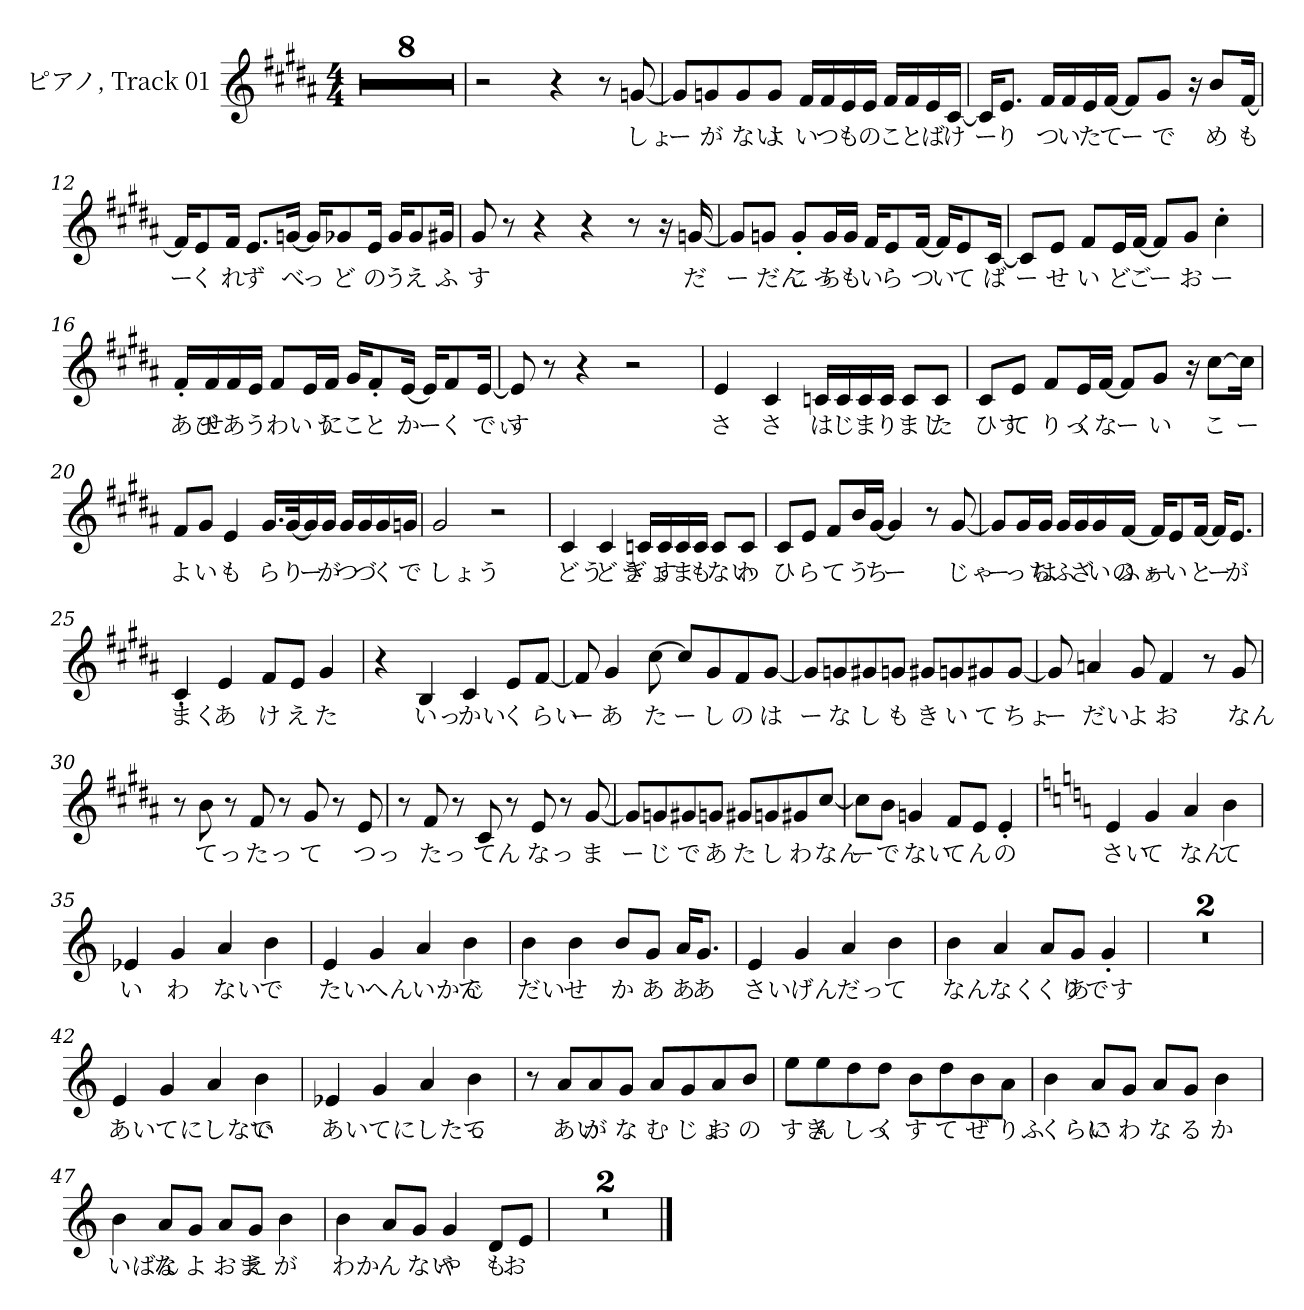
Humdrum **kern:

**kern	**text
*part1	*part1
*staff1	*staff1
*I"ピアノ, Track 01	*
*clefG2	*
*k[f#c#g#d#a#]	*
*M4/4	*
*MM126	*
=1	=1
1r	.
=2	=2
1r	.
=3	=3
1r	.
=4	=4
1r	.
!!LO:LB:g=z
=5	=5
1r	.
=6	=6
1r	.
=7	=7
1r	.
=8	=8
1r	.
!!LO:LB:g=z
=9	=9
2r	.
4r	.
8r	.
!	!LO:LY:b
[8gn/	しょ
=10	=10
!	!LO:LY:b
8g/L]	ー
!	!LO:LY:b
8gn/	が
!	!LO:LY:b
8g/	ない
!	!LO:LY:b
8g/J	よ
!	!LO:LY:b
16f#/LL	い
!	!LO:LY:b
16f#/	つ
!	!LO:LY:b
16e/	も
!	!LO:LY:b
16e/JJ	の
!	!LO:LY:b
16f#/LL	こ
!	!LO:LY:b
16f#/	と
!	!LO:LY:b
16e/	ば
!	!LO:LY:b
[16c#/JJ	け
!!LO:LB:g=z
=11	=11
!	!LO:LY:b
16c#/KL]	ー
!	!LO:LY:b
8.e/J	り
!	!LO:LY:b
16f#/LL	つ
!	!LO:LY:b
16f#/	い
!	!LO:LY:b
16e/	た
!	!LO:LY:b
[16f#/JJ	て
!	!LO:LY:b
8f#/L]	ー
!	!LO:LY:b
8g#/J	で
16r	.
!	!LO:LY:b
8b/L	め
!	!LO:LY:b
[16f#/Jk	も
=12	=12
!	!LO:LY:b
16f#/KL]	ー
!	!LO:LY:b
8e/	く
!	!LO:LY:b
16f#/Jk	れ
!	!LO:LY:b
8.e/L	ず
!	!LO:LY:b
[16gn/Jk	べ
!	!LO:LY:b
16g/KL]	っ
!	!LO:LY:b
8g-X/	ど
!	!LO:LY:b
16e/Jk	の
!	!LO:LY:b
16g-/KL	う
!	!LO:LY:b
8g-/	え
!	!LO:LY:b
16g#X/Jk	ふ
!!LO:LB:g=z
=13	=13
!	!LO:LY:b
8g#/	す
8r	.
4r	.
4r	.
8r	.
16r	.
!	!LO:LY:b
[16gn/	だ
=14	=14
!	!LO:LY:b
8g/L]	ー
!	!LO:LY:b
8gn/J	だん
!	!LO:LY:b
8g'/L	こっ
!	!LO:LY:b
16g/L	ち
!	!LO:LY:b
16g/JJ	も
!	!LO:LY:b
16f#/KL	い
!	!LO:LY:b
8e/	ら
!	!LO:LY:b
[16f#/Jk	つ
!	!LO:LY:b
16f#/KL]	い
!	!LO:LY:b
8e/	て
!	!LO:LY:b
[16c#/Jk	ば
!!LO:LB:g=z
=15	=15
!	!LO:LY:b
8c#/L]	ー
!	!LO:LY:b
8e/J	せ
!	!LO:LY:b
8f#/L	い
!	!LO:LY:b
16e/L	ど
!	!LO:LY:b
[16f#/JJ	ご
!	!LO:LY:b
8f#/L]	ー
!	!LO:LY:b
8g#/J	お
!	!LO:LY:b
4cc#'\	ー
=16	=16
!	!LO:LY:b
16f#'/LL	あび
!	!LO:LY:b
16f#/	せ
!	!LO:LY:b
16f#/	あ
!	!LO:LY:b
16e/JJ	う
!	!LO:LY:b
8f#/L	わ
!	!LO:LY:b
16e/L	いう
!	!LO:LY:b
16f#/JJ	に
!	!LO:LY:b
16g#/KL	こ
!	!LO:LY:b
8f#'/	と
!	!LO:LY:b
[16e/Jk	か
!	!LO:LY:b
16e/KL]	ー
!	!LO:LY:b
8f#/	く
!	!LO:LY:b
[16e/Jk	でぃ
!!LO:LB:g=z
=17	=17
!	!LO:LY:b
8e/]	す
8r	.
4r	.
2r	.
=18	=18
!	!LO:LY:b
4e/	さ
!	!LO:LY:b
4c#/	さ
!	!LO:LY:b
16cn/LL	は
!	!LO:LY:b
16c/	じ
!	!LO:LY:b
16c/	ま
!	!LO:LY:b
16c/JJ	り
!	!LO:LY:b
8c/L	まし
!	!LO:LY:b
8c/J	た
!!LO:LB:g=z
=19	=19
!	!LO:LY:b
8c#/L	ひす
!	!LO:LY:b
8e/J	て
!	!LO:LY:b
8f#/L	りっ
!	!LO:LY:b
16e/L	く
!	!LO:LY:b
[16f#/JJ	な
!	!LO:LY:b
8f#/L]	ー
!	!LO:LY:b
8g#/J	い
16r	.
!	!LO:LY:b
[8cc#\L	こ
!	!LO:LY:b
16cc#\Jk]	ー
=20	=20
!	!LO:LY:b
8f#/L	よ
!	!LO:LY:b
8g#/J	い
!	!LO:LY:b
4e/	も
!	!LO:LY:b
16.g#/LL	ら
!	!LO:LY:b
[32g#/K	り
!	!LO:LY:b
16g#/]	ー
!	!LO:LY:b
16g#/JJ	が
!	!LO:LY:b
16g#/LL	つ
!	!LO:LY:b
16g#/	づ
!	!LO:LY:b
16g#/	く
!	!LO:LY:b
16gn/JJ	で
!!LO:LB:g=z
=21	=21
!	!LO:LY:b
2g#/	しょう
2r	.
=22	=22
!	!LO:LY:b
4c#/	どう
!	!LO:LY:b
4c#/	どう
!	!LO:LY:b
16cn/LL	ぎょ
!	!LO:LY:b
16c/	す
!	!LO:LY:b
16c/	ま
!	!LO:LY:b
16c/JJ	も
!	!LO:LY:b
8c/L	ない
!	!LO:LY:b
8c/J	わ
!!LO:LB:g=z
=23	=23
!	!LO:LY:b
8c#/L	ひ
!	!LO:LY:b
8e/J	ら
!	!LO:LY:b
8f#/L	て
!	!LO:LY:b
16b/L	う
!	!LO:LY:b
[16g#/JJ	ち
!	!LO:LY:b
4g#/]	ー
8r	.
!	!LO:LY:b
[8g#/	じゃ
=24	=24
!	!LO:LY:b
8g#/L]	ー
!	!LO:LY:b
16g#/L	っち
!	!LO:LY:b
16g#/JJ	は
!	!LO:LY:b
16g#/LL	ふ
!	!LO:LY:b
16g#/	ざ
!	!LO:LY:b
16g#/	いの
!	!LO:LY:b
[16f#/JJ	ふぁ
!	!LO:LY:b
16f#/KL]	ー
!	!LO:LY:b
8e/	い
!	!LO:LY:b
[16f#/Jk	と
!	!LO:LY:b
16f#/KL]	ー
!	!LO:LY:b
8.e/J	が
!!LO:PB:g=z
=25	=25
!	!LO:LY:b
4c#'/	まく
!	!LO:LY:b
4e/	あ
!	!LO:LY:b
8f#/L	け
!	!LO:LY:b
8e/J	え
!	!LO:LY:b
4g#/	た
=26	=26
4r	.
!	!LO:LY:b
4B/	いっ
!	!LO:LY:b
4c#/	かい
!	!LO:LY:b
8e/L	く
!	!LO:LY:b
[8f#/J	らい
!!LO:LB:g=z
=27	=27
!	!LO:LY:b
8f#/]	ー
!	!LO:LY:b
4g#/	あ
!	!LO:LY:b
[8cc#\	た
!	!LO:LY:b
8cc#/L]	ー
!	!LO:LY:b
8g#/	し
!	!LO:LY:b
8f#/	の
!	!LO:LY:b
[8g#/J	は
=28	=28
!	!LO:LY:b
8g#/L]	ー
!	!LO:LY:b
8gn/	な
!	!LO:LY:b
8g#X/	し
!	!LO:LY:b
8gn/J	も
!	!LO:LY:b
8g#X/L	き
!	!LO:LY:b
8gn/	い
!	!LO:LY:b
8g#X/	て
!	!LO:LY:b
[8g#/J	ちょ
!!LO:LB:g=z
=29	=29
!	!LO:LY:b
8g#/]	ー
!	!LO:LY:b
4an/	だい
!	!LO:LY:b
8g#/	よ
!	!LO:LY:b
4f#/	お
8r	.
!	!LO:LY:b
8g#/	なん
=30	=30
8r	.
!	!LO:LY:b
8b\	てっ
8r	.
!	!LO:LY:b
8f#/	たっ
8r	.
!	!LO:LY:b
8g#/	て
8r	.
!	!LO:LY:b
8e/	つっ
!!LO:LB:g=z
=31	=31
8r	.
!	!LO:LY:b
8f#/	たっ
8r	.
!	!LO:LY:b
8c#/	てん
8r	.
!	!LO:LY:b
8e/	なっ
8r	.
!	!LO:LY:b
[8g#/	ま
=32	=32
!	!LO:LY:b
8g#/L]	ー
!	!LO:LY:b
8gn/	じ
!	!LO:LY:b
8g#X/	で
!	!LO:LY:b
8gn/J	あ
!	!LO:LY:b
8g#X/L	た
!	!LO:LY:b
8gn/	し
!	!LO:LY:b
8g#X/	わ
!	!LO:LY:b
[8cc#/J	なん
!!LO:LB:g=z
=33	=33
!	!LO:LY:b
8cc#\L]	ー
!	!LO:LY:b
8b\J	で
!	!LO:LY:b
4gn/	ない
!	!LO:LY:b
8f#/L	て
!	!LO:LY:b
8e/J	ん
!	!LO:LY:b
4e'/	の
=34	=34
*k[]	*
!	!LO:LY:b
4e/	さい
!	!LO:LY:b
4g/	て
!	!LO:LY:b
4a/	なん
!	!LO:LY:b
4b\	て
!!LO:LB:g=z
=35	=35
!	!LO:LY:b
4e-X/	い
!	!LO:LY:b
4g/	わ
!	!LO:LY:b
4a/	ない
!	!LO:LY:b
4b\	で
=36	=36
!	!LO:LY:b
4e/	たい
!	!LO:LY:b
4g/	へん
!	!LO:LY:b
4a/	いかん
!	!LO:LY:b
4b\	で
!!LO:LB:g=z
=37	=37
!	!LO:LY:b
4b\	だい
!	!LO:LY:b
4b\	せ
!	!LO:LY:b
8b/L	か
!	!LO:LY:b
8g/J	あ
!	!LO:LY:b
16a/KL	あ
!	!LO:LY:b
8.g/J	あ
=38	=38
!	!LO:LY:b
4e/	さい
!	!LO:LY:b
4g/	げん
!	!LO:LY:b
4a/	だっ
!	!LO:LY:b
4b\	て
!!LO:LB:g=z
=39	=39
!	!LO:LY:b
4b\	なん
!	!LO:LY:b
4a/	なく
!	!LO:LY:b
8a/L	くり
!	!LO:LY:b
8g/J	あ
!	!LO:LY:b
4g'/	です
=40	=40
1r	.
!!LO:LB:g=z
=41	=41
1r	.
=42	=42
!	!LO:LY:b
4e/	あい
!	!LO:LY:b
4g/	てに
!	!LO:LY:b
4a/	しない
!	!LO:LY:b
4b\	で
!!LO:LB:g=z
=43	=43
!	!LO:LY:b
4e-X/	あい
!	!LO:LY:b
4g/	てに
!	!LO:LY:b
4a/	したっ
!	!LO:LY:b
4b\	て
=44	=44
8r	.
!	!LO:LY:b
8a/L	あい
!	!LO:LY:b
8a/	が
!	!LO:LY:b
8g/J	な
!	!LO:LY:b
8a/L	む
!	!LO:LY:b
8g/	じょ
!	!LO:LY:b
8a/	お
!	!LO:LY:b
8b/J	の
!!LO:LB:g=z
=45	=45
!	!LO:LY:b
8ee\L	すき
!	!LO:LY:b
8ee\	ん
!	!LO:LY:b
8dd\	しっ
!	!LO:LY:b
8dd\J	く
!	!LO:LY:b
8b\L	す
!	!LO:LY:b
8dd\	て
!	!LO:LY:b
8b\	ぜ
!	!LO:LY:b
8a\J	りふ
=46	=46
!	!LO:LY:b
4b\	くらい
!	!LO:LY:b
8a/L	に
!	!LO:LY:b
8g/J	わ
!	!LO:LY:b
8a/L	な
!	!LO:LY:b
8g/J	る
!	!LO:LY:b
4b\	か
!!LO:PB:g=z
=47	=47
!	!LO:LY:b
4b\	いばん
!	!LO:LY:b
8a/L	な
!	!LO:LY:b
8g/J	よ
!	!LO:LY:b
8a/L	おま
!	!LO:LY:b
8g/J	え
!	!LO:LY:b
4b\	が
=48	=48
!	!LO:LY:b
4b\	わか
!	!LO:LY:b
8a/L	ん
!	!LO:LY:b
8g/J	ない
!	!LO:LY:b
4g/	や
!	!LO:LY:b
8d/L	も
!	!LO:LY:b
8e/J	お
!!LO:LB:g=z
=49	=49
1r	.
=50	=50
1r	.
==	==
*-	*-
